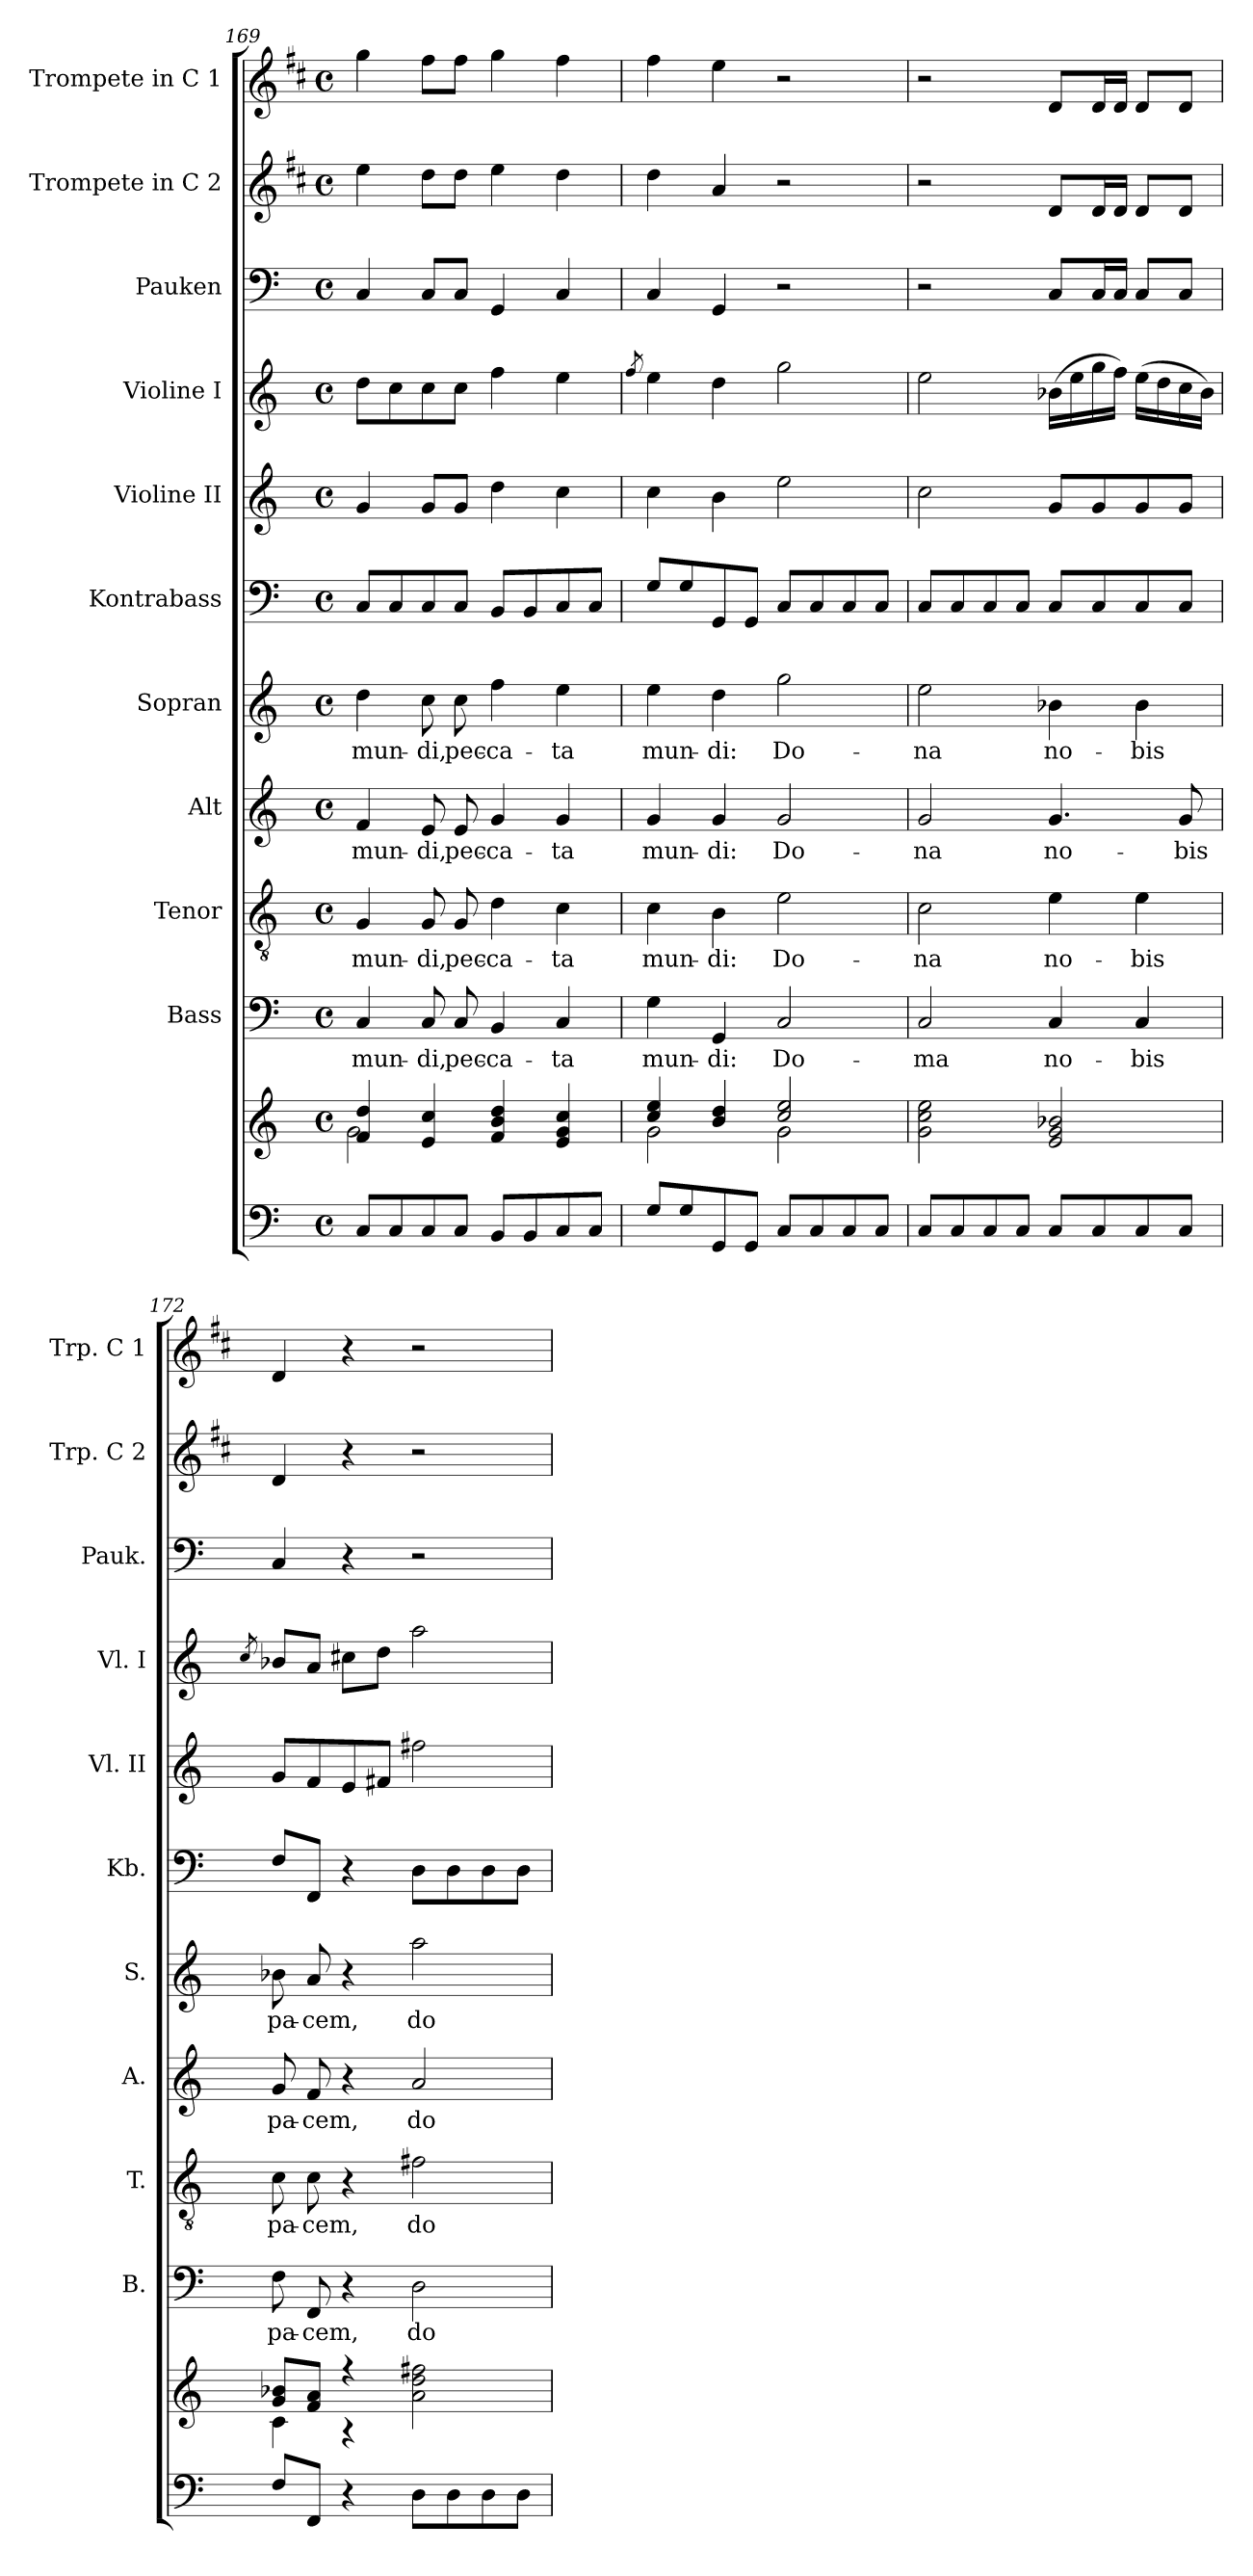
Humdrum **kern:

**kern	**kern	**kern	**text	**kern	**text	**kern	**text	**kern	**text	**kern	**kern	**kern	**kern	**kern	**kern
*part11	*part11	*part10	*part10	*part9	*part9	*part8	*part8	*part7	*part7	*part6	*part5	*part4	*part3	*part2	*part1
*staff12	*staff11	*staff10	*staff10	*staff9	*staff9	*staff8	*staff8	*staff7	*staff7	*staff6	*staff5	*staff4	*staff3	*staff2	*staff1
*	*	*I"Bass	*	*I"Tenor	*	*I"Alt	*	*I"Sopran	*	*I"Kontrabass	*I"Violine II	*I"Violine I	*I"Pauken	*I"Trompete in C 2	*I"Trompete in C 1
*	*	*I'B.	*	*I'T.	*	*I'A.	*	*I'S.	*	*I'Kb.	*I'Vl. II	*I'Vl. I	*I'Pauk.	*I'Trp. C 2	*I'Trp. C 1
*clefF4	*clefG2	*clefF4	*	*clefGv2	*	*clefG2	*	*clefG2	*	*clefF4	*clefG2	*clefG2	*clefF4	*clefG2	*clefG2
*	*	*	*	*	*	*	*	*	*	*ITrd7c12	*	*	*	*ITrd1c2	*ITrd1c2
*k[]	*k[]	*k[]	*	*k[]	*	*k[]	*	*k[]	*	*k[]	*k[]	*k[]	*k[]	*k[]	*k[]
*C:	*C:	*C:	*	*C:	*	*C:	*	*C:	*	*C:	*C:	*C:	*C:	*C:	*C:
*M4/4	*M4/4	*M4/4	*	*M4/4	*	*M4/4	*	*M4/4	*	*M4/4	*M4/4	*M4/4	*M4/4	*M4/4	*M4/4
*met(c)	*met(c)	*met(c)	*	*met(c)	*	*met(c)	*	*met(c)	*	*met(c)	*met(c)	*met(c)	*met(c)	*met(c)	*met(c)
=169	=169	=169	=169	=169	=169	=169	=169	=169	=169	=169	=169	=169	=169	=169	=169
*	*^	*	*	*	*	*	*	*	*	*	*	*	*	*	*
!	!	!	!	!LO:LY:b	!	!LO:LY:b	!	!LO:LY:b	!	!LO:LY:b	!	!	!	!	!	!
8C/L	4f/ 4dd/	2g\	4C/	mun-	4G/	mun-	4f/	mun-	4dd\	mun-	8CC/L	4g/	8dd\L	4C/	4dd\	4ff\
8C/	.	.	.	.	.	.	.	.	.	.	8CC/	.	8cc\	.	.	.
!	!	!	!	!LO:LY:b	!	!LO:LY:b	!	!LO:LY:b	!	!LO:LY:b	!	!	!	!	!	!
8C/	4e/ 4cc/	.	8C/	-di,	8G/	-di,	8e/	-di,	8cc\	-di,	8CC/	8g/L	8cc\	8C/L	8cc\L	8ee\L
!	!	!	!	!LO:LY:b	!	!LO:LY:b	!	!LO:LY:b	!	!LO:LY:b	!	!	!	!	!	!
8C/J	.	.	8C/	pec-	8G/	pec-	8e/	pec-	8cc\	pec-	8CC/J	8g/J	8cc\J	8C/J	8cc\J	8ee\J
!	!	!	!	!LO:LY:b	!	!LO:LY:b	!	!LO:LY:b	!	!LO:LY:b	!	!	!	!	!	!
8BB/L	4f/ 4b/ 4dd/	2ryy	4BB/	-ca-	4d\	-ca-	4g/	-ca-	4ff\	-ca-	8BBB/L	4dd\	4ff\	4GG/	4dd\	4ff\
8BB/	.	.	.	.	.	.	.	.	.	.	8BBB/	.	.	.	.	.
!	!	!	!	!LO:LY:b	!	!LO:LY:b	!	!LO:LY:b	!	!LO:LY:b	!	!	!	!	!	!
8C/	4e/ 4g/ 4cc/	.	4C/	-ta	4c\	-ta	4g/	-ta	4ee\	-ta	8CC/	4cc\	4ee\	4C/	4cc\	4ee\
8C/J	.	.	.	.	.	.	.	.	.	.	8CC/J	.	.	.	.	.
!!LO:PB:g=z
=170	=170	=170	=170	=170	=170	=170	=170	=170	=170	=170	=170	=170	=170	=170	=170	=170
.	.	.	.	.	.	.	.	.	.	.	.	.	8qff/	.	.	.
!	!	!	!	!LO:LY:b	!	!LO:LY:b	!	!LO:LY:b	!	!LO:LY:b	!	!	!	!	!	!
8G/L	4cc/ 4ee/	2g\	4G\	mun-	4c\	mun-	4g/	mun-	4ee\	mun-	8GG/L	4cc\	4ee\	4C/	4cc\	4ee\
8G/	.	.	.	.	.	.	.	.	.	.	8GG/	.	.	.	.	.
!	!	!	!	!LO:LY:b	!	!LO:LY:b	!	!LO:LY:b	!	!LO:LY:b	!	!	!	!	!	!
8GG/	4b/ 4dd/	.	4GG/	-di:	4B\	-di:	4g/	-di:	4dd\	-di:	8GGG/	4b\	4dd\	4GG/	4g/	4dd\
8GG/J	.	.	.	.	.	.	.	.	.	.	8GGG/J	.	.	.	.	.
!	!	!	!	!LO:LY:b	!	!LO:LY:b	!	!LO:LY:b	!	!LO:LY:b	!	!	!	!	!	!
8C/L	2cc/ 2ee/	2g\	2C/	Do-	2e\	Do-	2g/	Do-	2gg\	Do-	8CC/L	2ee\	2gg\	2r	2r	2r
8C/	.	.	.	.	.	.	.	.	.	.	8CC/	.	.	.	.	.
8C/	.	.	.	.	.	.	.	.	.	.	8CC/	.	.	.	.	.
8C/J	.	.	.	.	.	.	.	.	.	.	8CC/J	.	.	.	.	.
*	*v	*v	*	*	*	*	*	*	*	*	*	*	*	*	*	*
=171	=171	=171	=171	=171	=171	=171	=171	=171	=171	=171	=171	=171	=171	=171	=171
!	!	!	!LO:LY:b	!	!LO:LY:b	!	!LO:LY:b	!	!LO:LY:b	!	!	!	!	!	!
8C/L	2g\ 2cc\ 2ee\	2C/	-ma	2c\	-na	2g/	-na	2ee\	-na	8CC/L	2cc\	2ee\	2r	2r	2r
8C/	.	.	.	.	.	.	.	.	.	8CC/	.	.	.	.	.
8C/	.	.	.	.	.	.	.	.	.	8CC/	.	.	.	.	.
8C/J	.	.	.	.	.	.	.	.	.	8CC/J	.	.	.	.	.
!	!	!	!LO:LY:b	!	!LO:LY:b	!	!LO:LY:b	!	!LO:LY:b	!	!	!	!	!	!
8C/L	2e/ 2g/ 2b-X/	4C/	no-	4e\	no-	4.g/	no-	4b-X\	no-	8CC/L	8g/L	(>16b-X\LL	8C/L	8c/L	8c/L
.	.	.	.	.	.	.	.	.	.	.	.	16ee\	.	.	.
8C/	.	.	.	.	.	.	.	.	.	8CC/	8g/	16gg\	16C/L	16c/L	16c/L
.	.	.	.	.	.	.	.	.	.	.	.	16ff\JJ)	16C/JJ	16c/JJ	16c/JJ
!	!	!	!LO:LY:b	!	!LO:LY:b	!	!	!	!LO:LY:b	!	!	!	!	!	!
8C/	.	4C/	-bis	4e\	-bis	.	.	4b-\	-bis	8CC/	8g/	(>16ee\LL	8C/L	8c/L	8c/L
.	.	.	.	.	.	.	.	.	.	.	.	16dd\	.	.	.
!	!	!	!	!	!	!	!LO:LY:b	!	!	!	!	!	!	!	!
8C/J	.	.	.	.	.	8g/	-bis	.	.	8CC/J	8g/J	16cc\	8C/J	8c/J	8c/J
.	.	.	.	.	.	.	.	.	.	.	.	16b-\JJ)	.	.	.
=172	=172	=172	=172	=172	=172	=172	=172	=172	=172	=172	=172	=172	=172	=172	=172
.	.	.	.	.	.	.	.	.	.	.	.	8qcc/	.	.	.
*	*^	*	*	*	*	*	*	*	*	*	*	*	*	*	*
!	!	!	!	!LO:LY:b	!	!LO:LY:b	!	!LO:LY:b	!	!LO:LY:b	!	!	!	!	!	!
8F/L	8g/ 8b-X/L	4c\	8F\	pa-	8c\	pa-	8g/	pa-	8b-X\	pa-	8FF/L	8g/L	8b-X/L	4C/	4c/	4c/
!	!	!	!	!LO:LY:b	!	!LO:LY:b	!	!LO:LY:b	!	!LO:LY:b	!	!	!	!	!	!
8FF/J	8f/ 8a/J	.	8FF/	-cem,	8c\	-cem,	8f/	-cem,	8a/	-cem,	8FFF/J	8f/	8a/J	.	.	.
4r	4r	4r	4r	.	4r	.	4r	.	4r	.	4r	8e/	8cc#X\L	4r	4r	4r
.	.	.	.	.	.	.	.	.	.	.	.	8f#X/J	8dd\J	.	.	.
!	!	!	!	!LO:LY:b	!	!LO:LY:b	!	!LO:LY:b	!	!LO:LY:b	!	!	!	!	!	!
8D\L	2a\ 2dd\ 2ff#X\	2ryy	2D\	do-	2f#X\	do-	2a/	do-	2aa\	do-	8DD\L	2ff#X\	2aa\	2r	2r	2r
8D\	.	.	.	.	.	.	.	.	.	.	8DD\	.	.	.	.	.
8D\	.	.	.	.	.	.	.	.	.	.	8DD\	.	.	.	.	.
8D\J	.	.	.	.	.	.	.	.	.	.	8DD\J	.	.	.	.	.
*	*v	*v	*	*	*	*	*	*	*	*	*	*	*	*	*	*
=	=	=	=	=	=	=	=	=	=	=	=	=	=	=	=
*-	*-	*-	*-	*-	*-	*-	*-	*-	*-	*-	*-	*-	*-	*-	*-
